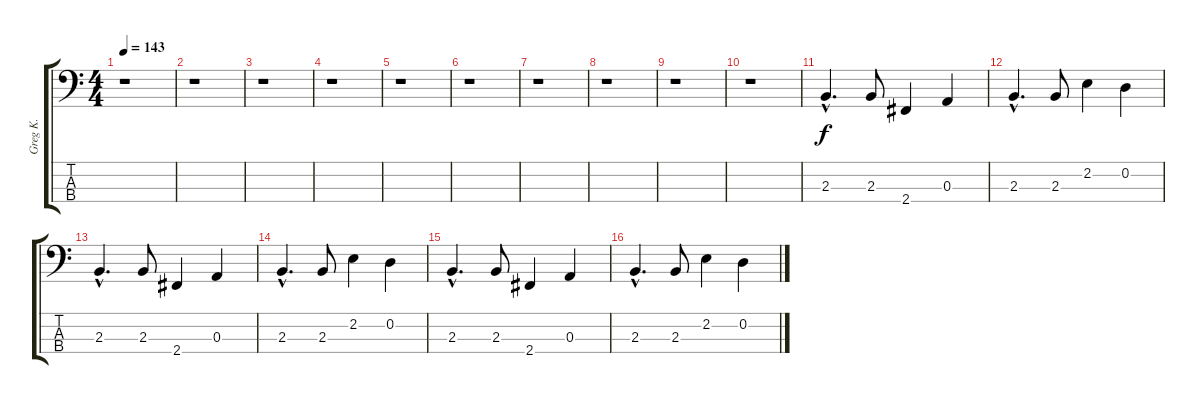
\track ("Greg K." "Greg K.") {instrument electricbasspick}
\staff {score tabs}
\tuning (G2 D2 A1 E1) {hide}
\ts (4 4)
\tempo 143
\clef f4
\ks c
r.1{dy f instrument electricbasspick} |
r.1 |
r.1 |
r.1 |
r.1 |
r.1 |
r.1 |
r.1 |
r.1 |
r.1 |
2.3{hac}.4{d} 2.3.8 2.4.4 0.3.4 |
2.3{hac}.4{d} 2.3.8 2.2.4 0.2.4 |
2.3{hac}.4{d} 2.3.8 2.4.4 0.3.4 |
2.3{hac}.4{d} 2.3.8 2.2.4 0.2.4 |
2.3{hac}.4{d} 2.3.8 2.4.4 0.3.4 |
2.3{hac}.4{d} 2.3.8 2.2.4 0.2.4
